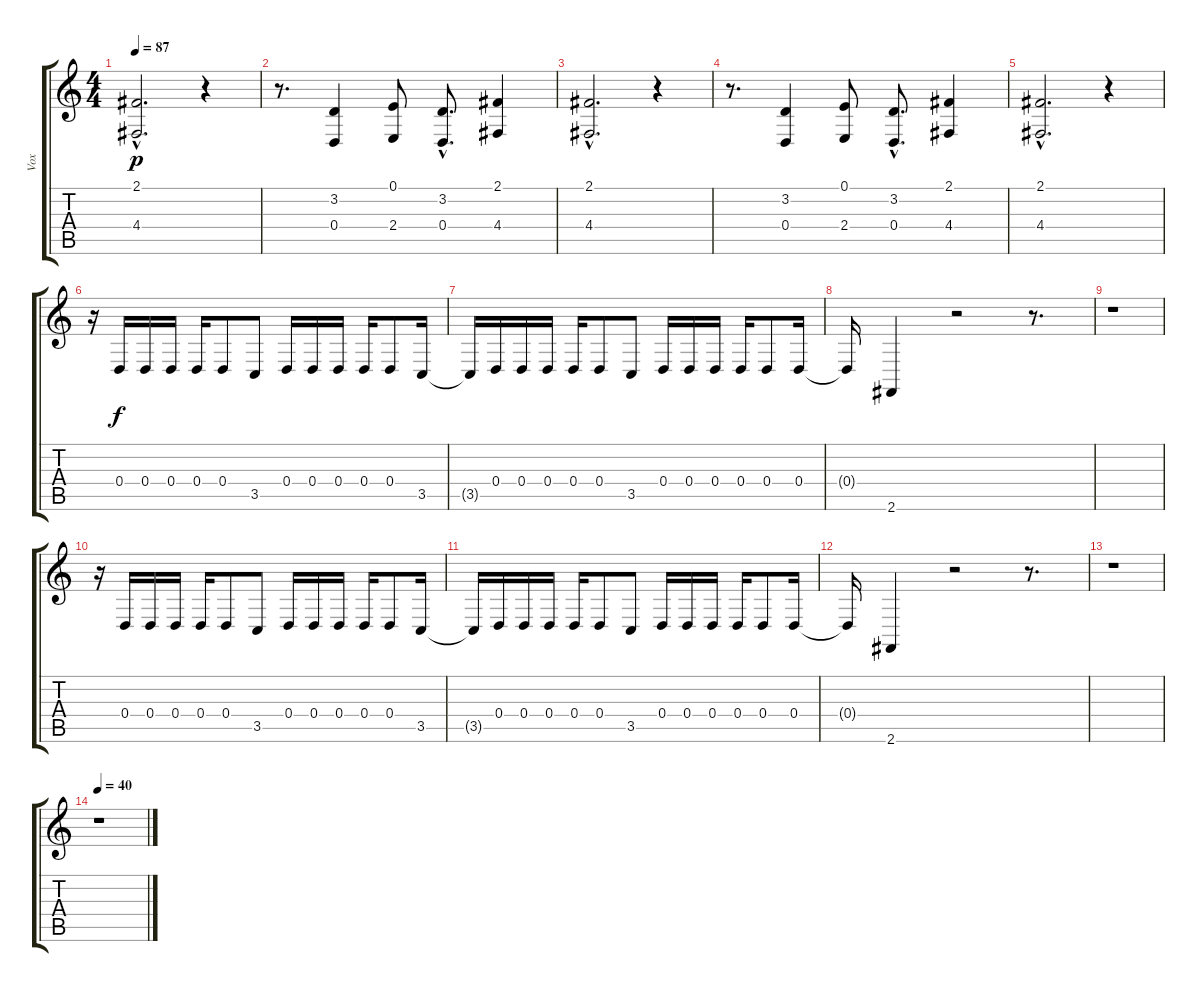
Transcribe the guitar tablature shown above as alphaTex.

\track ("Vox" "Vox") {instrument harmonica}
\staff {score tabs}
\tuning (E4 B3 G3 D3 A2 E2) {hide}
\ts (4 4)
\tempo 87
\clef g2
\ks c
(2.1{hac} 4.4{hac}).2{d dy p} r.4 |
r.8{d} (3.2 0.4).4 (0.1 2.4).8 (3.2{hac} 0.4{hac}).8{d} (2.1 4.4).4 |
(2.1{hac} 4.4{hac}).2{d} r.4 |
r.8{d} (3.2 0.4).4 (0.1 2.4).8 (3.2{hac} 0.4{hac}).8{d} (2.1 4.4).4 |
(2.1{hac} 4.4{hac}).2{d} r.4 |
r.16 0.4.16{dy f} 0.4.16 0.4.16 0.4.16 0.4.8 3.5.8 0.4.16 0.4.16 0.4.16 0.4.16 0.4.8 3.5.16 |
3.5{t}.16 0.4.16 0.4.16 0.4.16 0.4.16 0.4.8 3.5.8 0.4.16 0.4.16 0.4.16 0.4.16 0.4.8 0.4.16 |
0.4{t}.16 2.6.4 r.2 r.8{d} |
r.1 |
r.16 0.4.16 0.4.16 0.4.16 0.4.16 0.4.8 3.5.8 0.4.16 0.4.16 0.4.16 0.4.16 0.4.8 3.5.16 |
3.5{t}.16 0.4.16 0.4.16 0.4.16 0.4.16 0.4.8 3.5.8 0.4.16 0.4.16 0.4.16 0.4.16 0.4.8 0.4.16 |
0.4{t}.16 2.6.4 r.2 r.8{d} |
r.1 |
\tempo 40
r.1
